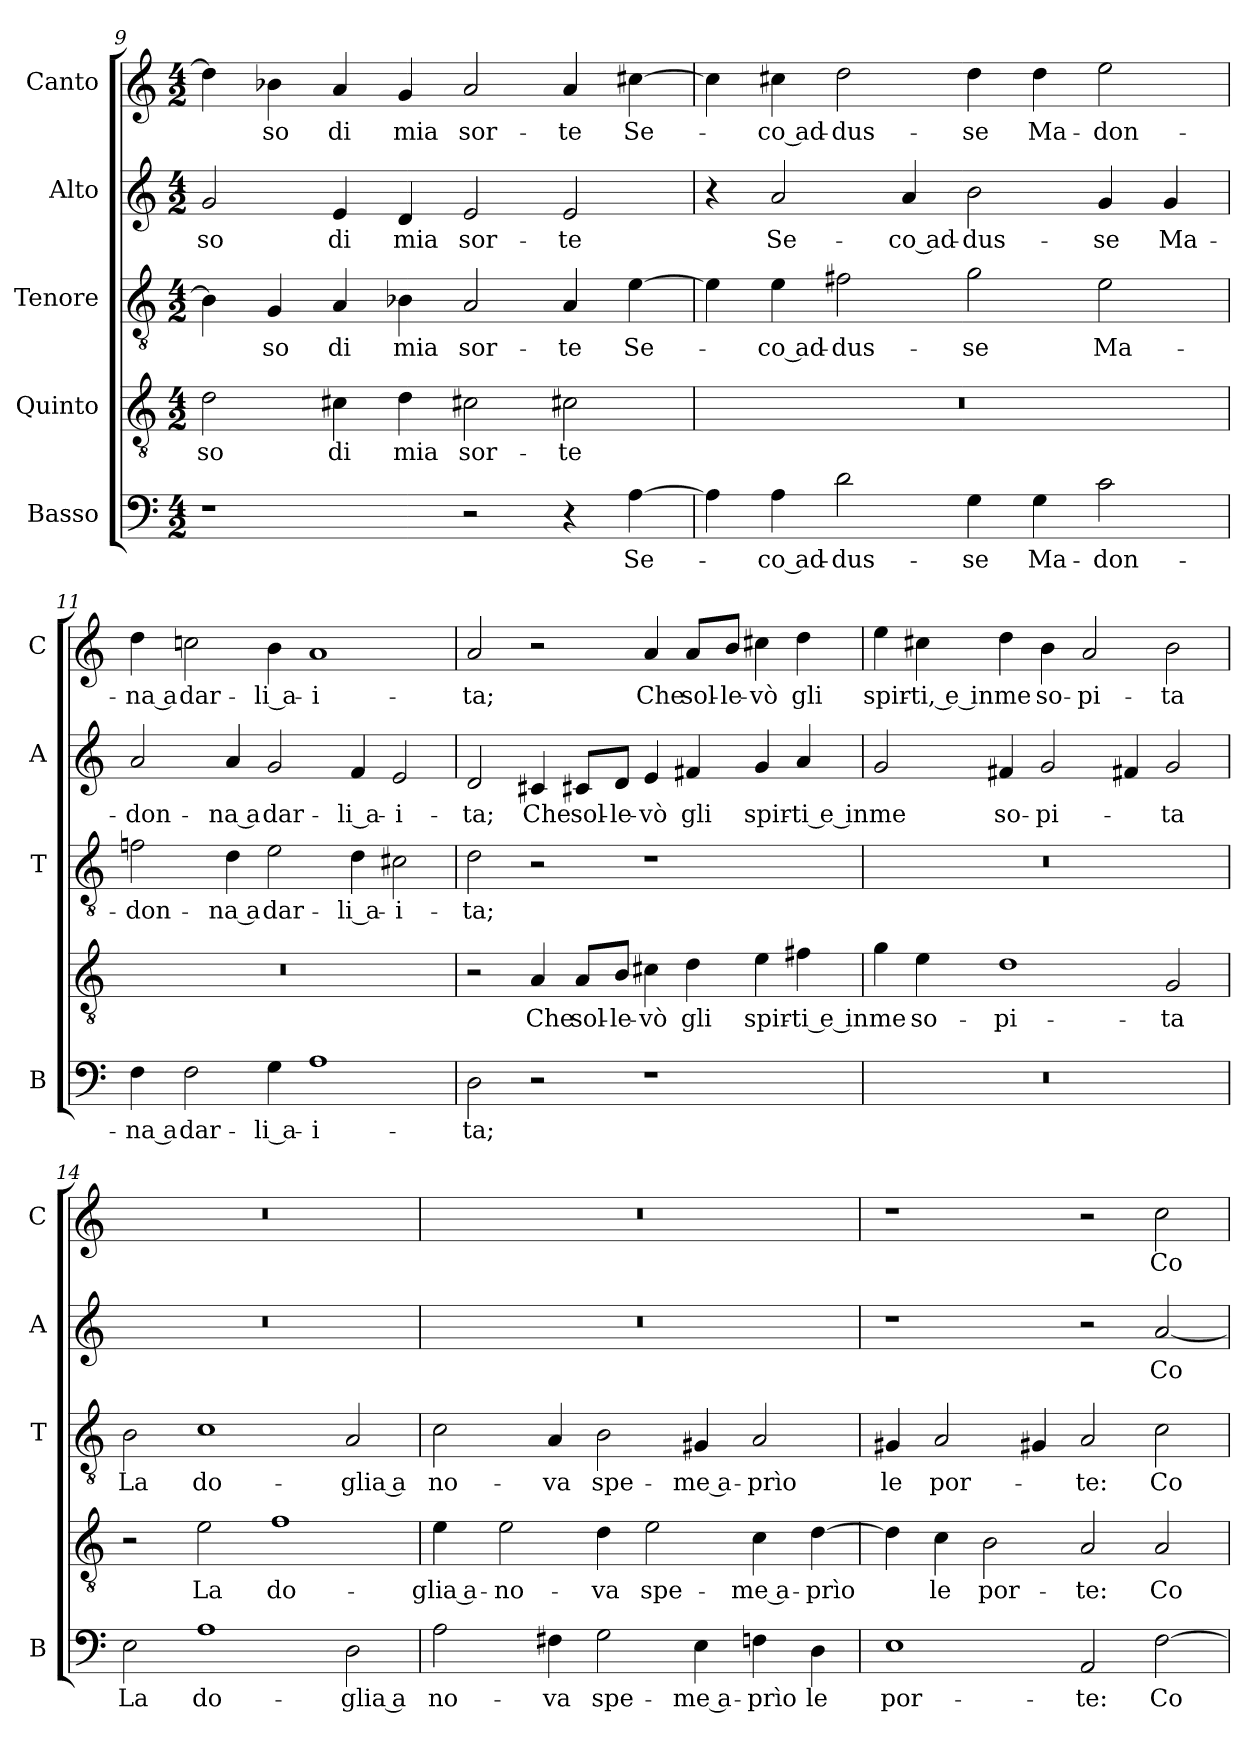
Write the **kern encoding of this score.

**kern	**text	**kern	**text	**kern	**text	**kern	**text	**kern	**text
*part5	*part5	*part4	*part4	*part3	*part3	*part2	*part2	*part1	*part1
*staff5	*staff5	*staff4	*staff4	*staff3	*staff3	*staff2	*staff2	*staff1	*staff1
*I"Basso	*	*I"Quinto	*	*I"Tenore	*	*I"Alto	*	*I"Canto	*
*I'B	*	*	*	*I'T	*	*I'A	*	*I'C	*
*clefF4	*	*clefGv2	*	*clefGv2	*	*clefG2	*	*clefG2	*
*k[]	*	*k[]	*	*k[]	*	*k[]	*	*k[]	*
*M4/2	*	*M4/2	*	*M4/2	*	*M4/2	*	*M4/2	*
=9	=9	=9	=9	=9	=9	=9	=9	=9	=9
1r	.	2d	-so	4B-]	.	2g	-so	4dd]	.
.	.	.	.	4G	-so	.	.	4b-X	-so
.	.	4c#X	di	4A	di	4e	di	4a	di
.	.	4d	mia	4B-X	mia	4d	mia	4g	mia
2r	.	2c#X	sor-	2A	sor-	2e	sor-	2a	sor-
4r	.	2c#X	-te	4A	-te	2e	-te	4a	-te
[4A	Se-	.	.	[4e	Se-	.	.	[4cc#X	Se-
=10	=10	=10	=10	=10	=10	=10	=10	=10	=10
4A]	.	0r	.	4e]	.	4r	.	4cc#]	.
4A	-co ad-	.	.	4e	-co ad-	2a	Se-	4cc#X	-co ad-
2d	-dus-	.	.	2f#X	-dus-	.	.	2dd	-dus-
.	.	.	.	.	.	4a	-co ad-	.	.
4G	-se	.	.	2g	-se	2b	-dus-	4dd	-se
4G	Ma-	.	.	.	.	.	.	4dd	Ma-
2c	-don-	.	.	2e	Ma-	4g	-se	2ee	-don-
.	.	.	.	.	.	4g	Ma-	.	.
=11	=11	=11	=11	=11	=11	=11	=11	=11	=11
4F	-na a	0r	.	2fn	-don-	2a	-don-	4dd	-na a
2F	dar-	.	.	.	.	.	.	2ccn	dar-
.	.	.	.	4d	-na a	4a	-na a	.	.
4G	-li a-	.	.	2e	dar-	2g	dar-	4b	-li a-
1A	-i-	.	.	.	.	.	.	1a	-i-
.	.	.	.	4d	-li a-	4f	-li a-	.	.
.	.	.	.	2c#X	-i-	2e	-i-	.	.
=12	=12	=12	=12	=12	=12	=12	=12	=12	=12
2D	-ta;	2r	.	2d	-ta;	2d	-ta;	2a	-ta;
2r	.	4A	Che	2r	.	4c#X	Che	2r	.
.	.	8A/L	sol-	.	.	8c#X/L	sol-	.	.
.	.	8B/J	-le-	.	.	8d/J	-le-	.	.
1r	.	4c#X	-vò	1r	.	4e	-vò	4a	Che
.	.	4d	gli	.	.	4f#X	gli	8a/L	sol-
.	.	.	.	.	.	.	.	8b/J	-le-
.	.	4e	spir-	.	.	4g	spir-	4cc#X	-vò
.	.	4f#X	-ti e in	.	.	4a	-ti e in	4dd	gli
=13	=13	=13	=13	=13	=13	=13	=13	=13	=13
0r	.	4g	me	0r	.	2g	me	4ee	spir-
.	.	4e	so-	.	.	.	.	4cc#X	-ti, e in
.	.	1d	-pi-	.	.	4f#X	so-	4dd	me
.	.	.	.	.	.	2g	-pi-	4b	so-
.	.	.	.	.	.	.	.	2a	-pi-
.	.	.	.	.	.	4f#X	.	.	.
.	.	2G	-ta	.	.	2g	-ta	2b	-ta
=14	=14	=14	=14	=14	=14	=14	=14	=14	=14
2E	La	2r	.	2B	La	0r	.	0r	.
1A	do-	2e	La	1c	do-	.	.	.	.
.	.	1f	do-	.	.	.	.	.	.
2D	-glia a	.	.	2A	-glia a	.	.	.	.
=15	=15	=15	=15	=15	=15	=15	=15	=15	=15
2A	no-	4e	-glia a-	2c	no-	0r	.	0r	.
.	.	2e	-no-	.	.	.	.	.	.
4F#X	-va	.	.	4A	-va	.	.	.	.
2G	spe-	4d	-va	2B	spe-	.	.	.	.
.	.	2e	spe-	.	.	.	.	.	.
4E	-me a-	.	.	4G#X	-me a-	.	.	.	.
4Fn	-prìo	4c	-me a-	2A	-prìo	.	.	.	.
4D	le	[4d	-prìo	.	.	.	.	.	.
=16	=16	=16	=16	=16	=16	=16	=16	=16	=16
1E	por-	4d]	.	4G#X	le	1r	.	1r	.
.	.	4c	le	2A	por-	.	.	.	.
.	.	2B	por-	.	.	.	.	.	.
.	.	.	.	4G#X	.	.	.	.	.
2AA	-te:	2A	-te:	2A	-te:	2r	.	2r	.
[2F	Co-	2A	Co-	2c	Co-	[2a	Co-	2cc	Co-
=	=	=	=	=	=	=	=	=	=
*-	*-	*-	*-	*-	*-	*-	*-	*-	*-
